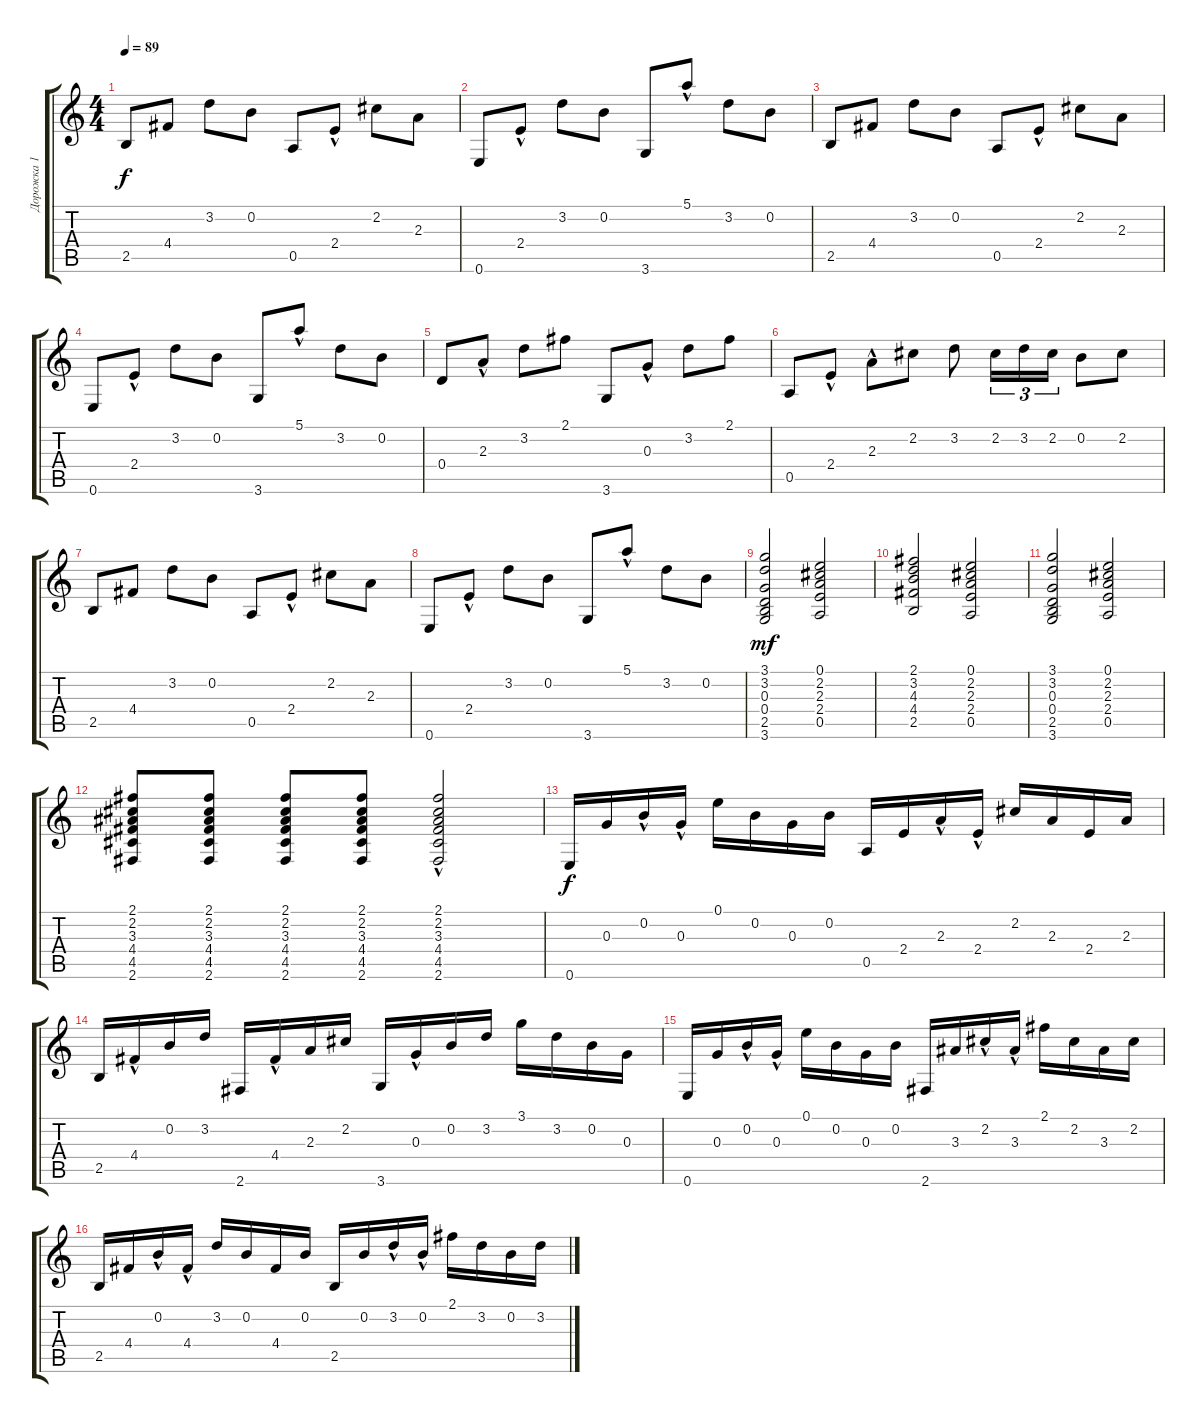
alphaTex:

\track ("Дорожка 1" "Дорожка 1") {instrument acousticguitarsteel}
\staff {score tabs}
\tuning (E4 B3 G3 D3 A2 E2) {hide}
\ts (4 4)
\tempo 89
\clef g2
\ks c
2.5.8{dy f} 4.4.8 3.2.8 0.2.8 0.5.8 2.4{hac}.8 2.2.8 2.3.8 |
0.6.8 2.4{hac}.8 3.2.8 0.2.8 3.6.8 5.1{hac}.8 3.2.8 0.2.8 |
2.5.8 4.4.8 3.2.8 0.2.8 0.5.8 2.4{hac}.8 2.2.8 2.3.8 |
0.6.8 2.4{hac}.8 3.2.8 0.2.8 3.6.8 5.1{hac}.8 3.2.8 0.2.8 |
0.4.8 2.3{hac}.8 3.2.8 2.1.8 3.6.8 0.3{hac}.8 3.2.8 2.1.8 |
0.5.8 2.4{hac}.8 2.3{hac}.8 2.2.8 3.2.8 2.2.16{tu (3 2)} 3.2.16{tu (3 2)} 2.2.16{tu (3 2)} 0.2.8 2.2.8 |
2.5.8 4.4.8 3.2.8 0.2.8 0.5.8 2.4{hac}.8 2.2.8 2.3.8 |
0.6.8 2.4{hac}.8 3.2.8 0.2.8 3.6.8 5.1{hac}.8 3.2.8 0.2.8 |
(3.1 3.2 0.3 0.4 2.5 3.6).2{dy mf} (0.1 2.2 2.3 2.4 0.5).2 |
(2.1 3.2 4.3 4.4 2.5).2 (0.1 2.2 2.3 2.4 0.5).2 |
(3.1 3.2 0.3 0.4 2.5 3.6).2 (0.1 2.2 2.3 2.4 0.5).2 |
(2.1 2.2 3.3 4.4 4.5 2.6).8 (2.1 2.2 3.3 4.4 4.5 2.6).8 (2.1 2.2 3.3 4.4 4.5 2.6).8 (2.1 2.2 3.3 4.4 4.5 2.6).8 (2.1 2.2{hac} 3.3{hac} 4.4{hac} 4.5{hac} 2.6{hac}).2 |
0.6.16{dy f} 0.3.16 0.2{hac}.16 0.3{hac}.16 0.1.16 0.2.16 0.3.16 0.2.16 0.5.16 2.4.16 2.3{hac}.16 2.4{hac}.16 2.2.16 2.3.16 2.4.16 2.3.16 |
2.5.16 4.4{hac}.16 0.2.16 3.2.16 2.6.16 4.4{hac}.16 2.3.16 2.2.16 3.6.16 0.3{hac}.16 0.2.16 3.2.16 3.1.16 3.2.16 0.2.16 0.3.16 |
0.6.16 0.3.16 0.2{hac}.16 0.3{hac}.16 0.1.16 0.2.16 0.3.16 0.2.16 2.6.16 3.3.16 2.2{hac}.16 3.3{hac}.16 2.1.16 2.2.16 3.3.16 2.2.16 |
2.5.16 4.4.16 0.2{hac}.16 4.4{hac}.16 3.2.16 0.2.16 4.4.16 0.2.16 2.5.16 0.2.16 3.2{hac}.16 0.2{hac}.16 2.1.16 3.2.16 0.2.16 3.2.16
